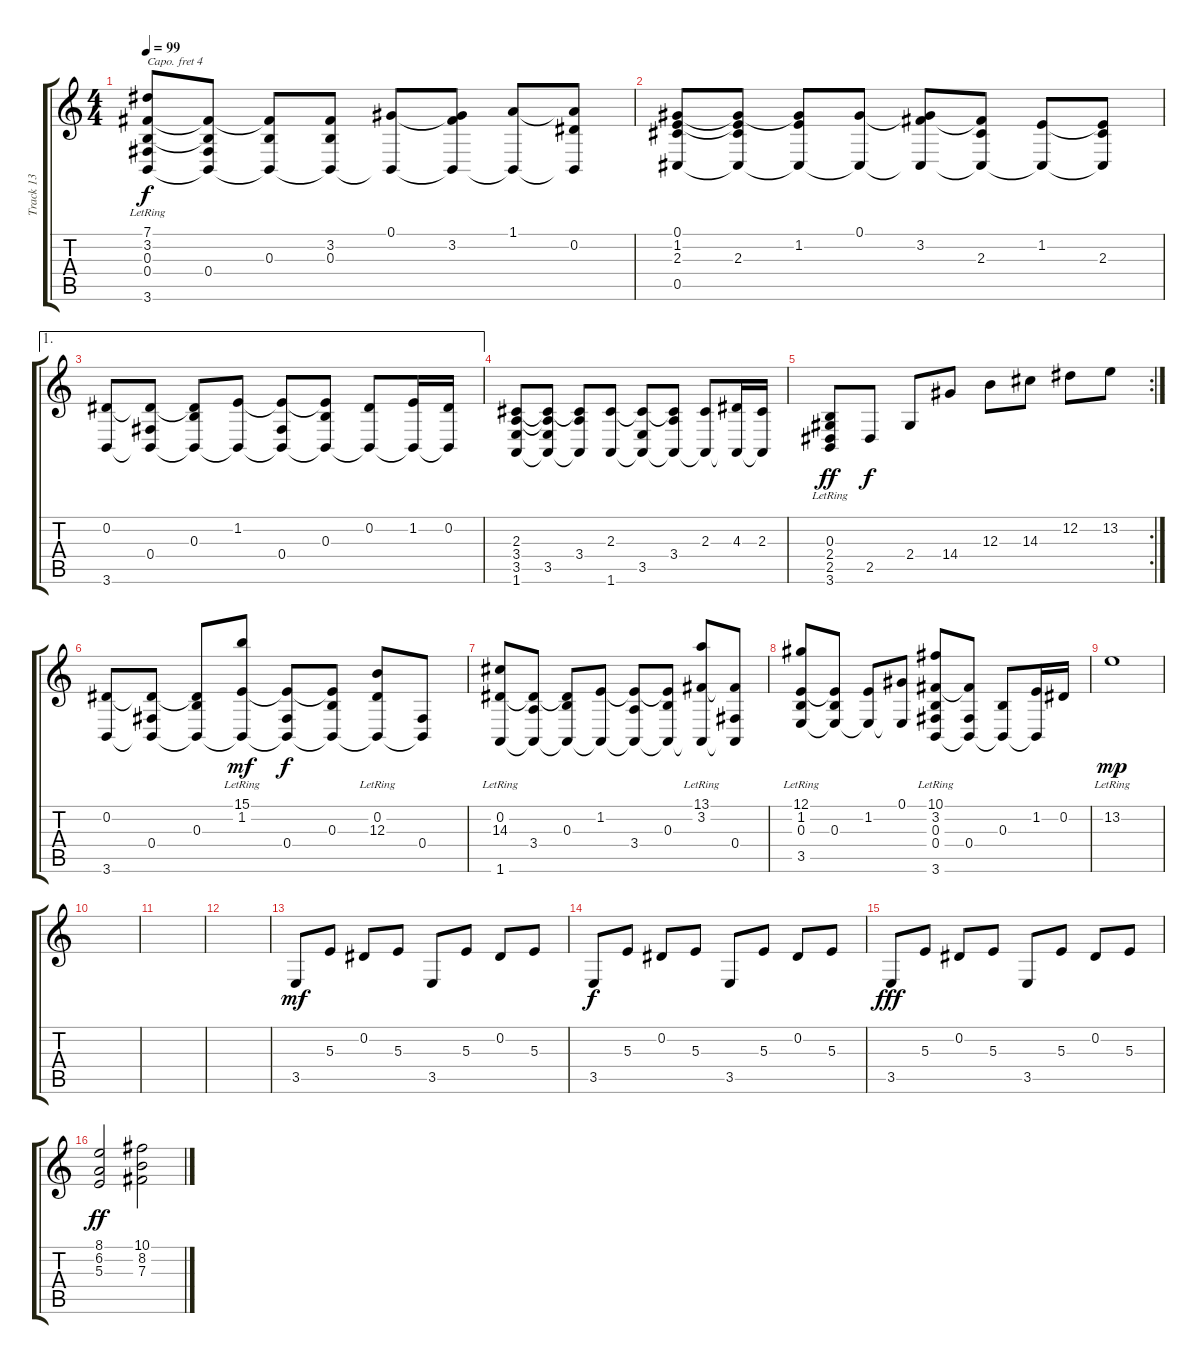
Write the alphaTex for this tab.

\track ("Track 13" "Track 13") {instrument stringensemble1}
\staff {score tabs}
\capo 4
\tuning (E4 B3 G3 D3 A2 E2) {hide}
\ts (4 4)
\tempo 99
\clef g2
\ks c
(7.1{lr} 3.2{lr} 0.3{lr} 0.4{lr} 3.6{lr}).8{dy f} (3.2{t} 0.3{t} 0.4 3.6{t}).8 (3.2{t} 0.3 3.6{t}).8 (3.2 0.3 3.6{t}).8 (0.1 3.6{t}).8 (0.1{t} 3.2 3.6{t}).8 (1.1 3.6{t}).8 (1.1{t} 0.2 3.6{t}).8 |
(0.1 1.2 2.3 0.5).8 (0.1{t} 1.2{t} 2.3 0.5{t}).8 (0.1{t} 1.2 0.5{t}).8 (0.1 0.5{t}).8 (0.1{t} 3.2 0.5{t}).8 (3.2{t} 2.3 0.5{t}).8 (1.2 0.5{t}).8 (1.2{t} 2.3 0.5{t}).8 |
\ae 1
(0.2 3.6).8 (0.2{t} 0.4 3.6{t}).8 (0.2{t} 0.3 3.6{t}).8 (1.2 3.6{t}).8 (1.2{t} 0.4 3.6{t}).8 (1.2{t} 0.3 3.6{t}).8 (0.2 3.6{t}).8 (1.2 3.6{t}).16 (0.2 3.6{t}).16 |
(2.3 3.4 3.5 1.6).8 (2.3{t} 3.4{t} 3.5 1.6{t}).8 (2.3{t} 3.4 1.6{t}).8 (2.3 1.6).8 (2.3{t} 3.5 1.6{t}).8 (2.3{t} 3.4 1.6{t}).8 (2.3 1.6{t}).8 (4.3 1.6{t}).16 (2.3 1.6{t}).16 |
\rc 2
(0.3{lr} 2.4{lr} 2.5{lr} 3.6{lr}).8{dy ff} 2.5.8{dy f} 2.4.8 14.4.8 12.3.8 14.3.8 12.2.8 13.2.8 |
(0.2 3.6).8 (0.2{t} 0.4 3.6{t}).8 (0.2{t} 0.3 3.6{t}).8 (15.1{lr} 1.2 3.6{t}).8{dy mf} (1.2{t} 0.4 3.6{t}).8{dy f} (1.2{t} 0.3 3.6{t}).8 (0.2 12.3{lr} 3.6{t}).8 (0.4 3.6{t}).8 |
(0.2 14.3{lr} 1.6).8 (0.2{t} 3.4 1.6{t}).8 (0.2{t} 0.3 1.6{t}).8 (1.2 1.6{t}).8 (1.2{t} 3.4 1.6{t}).8 (1.2{t} 0.3 1.6{t}).8 (13.1{lr} 3.2 1.6{t}).8 (3.2{t} 0.4 1.6{t}).8 |
(12.1{lr} 1.2 0.3 3.5).8 (1.2{t} 0.3 3.5{t}).8 (1.2 3.5{t}).8 (0.1 3.5{t}).8 (10.1{lr} 3.2 0.3 0.4 3.6).8 (3.2{t} 0.4 3.6{t}).8 (0.3 3.6{t}).8 (1.2 3.6{t}).16 0.2.16 |
13.2{lr}.1{dy mp} |
|
|
|
3.5.8{dy mf} 5.3.8 0.2.8 5.3.8 3.5.8 5.3.8 0.2.8 5.3.8 |
3.5.8{dy f} 5.3.8 0.2.8 5.3.8 3.5.8 5.3.8 0.2.8 5.3.8 |
3.5.8{dy fff} 5.3.8 0.2.8 5.3.8 3.5.8 5.3.8 0.2.8 5.3.8 |
(8.1 6.2 5.3).2{dy ff} (10.1 8.2 7.3).2
